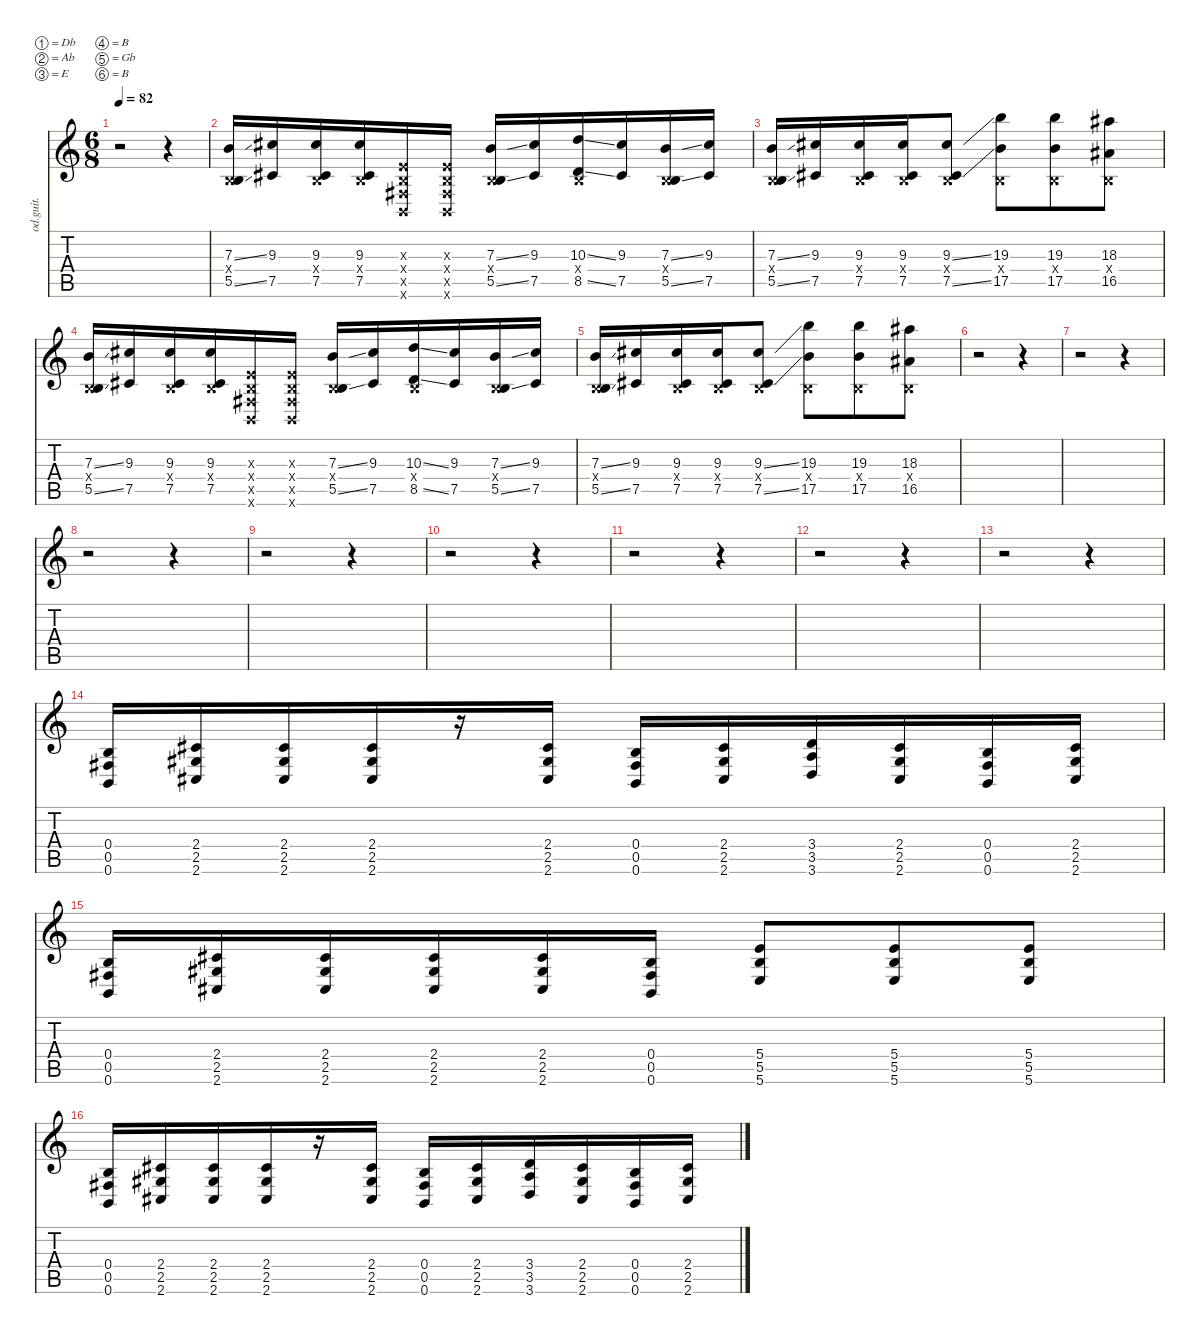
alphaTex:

\defaultSystemsLayout 4
\hideDynamics
\bracketExtendMode nobrackets
\otherSystemsTrackNameOrientation horizontal
\track ("Guitar 1" "od.guit.") {instrument overdrivenguitar}
\staff {score tabs}
\tuning (Db4 Ab3 E3 B2 Gb2 B1)
\ts (6 8)
\tempo 82
\clef g2
\ks c
r.2{dy f instrument overdrivenguitar} r.4 |
(7.3{ss} 0.4{x} 5.5{ss}).16 (9.3{acc #} 7.5{acc #}).16 (9.3{acc #} 0.4{x} 7.5{acc #}).16 (9.3{acc #} 0.4{x} 7.5{acc #}).16 (0.3{x} 0.4{x} 0.5{x acc #} 0.6{x}).16 (0.3{x} 0.4{x} 0.5{x acc #} 0.6{x}).16 (7.3{ss} 0.4{x} 5.5{ss}).16 (9.3{acc #} 7.5{acc #}).16 (10.3{ss} 0.4{x} 8.5{ss}).16 (9.3{acc #} 7.5{acc #}).16 (7.3{ss} 0.4{x} 5.5{ss}).16 (9.3{acc #} 7.5{acc #}).16 |
(7.3{ss} 0.4{x} 5.5{ss}).16 (9.3{acc #} 7.5{acc #}).16 (9.3{acc #} 0.4{x} 7.5{acc #}).16 (9.3{acc #} 0.4{x} 7.5{acc #}).16 (9.3{ss acc #} 0.4{x} 7.5{ss acc #}).8 (19.3 0.4{x} 17.5).8 (19.3 0.4{x} 17.5).8 (18.3{acc #} 0.4{x} 16.5{acc #}).8 |
(7.3{ss} 0.4{x} 5.5{ss}).16 (9.3{acc #} 7.5{acc #}).16 (9.3{acc #} 0.4{x} 7.5{acc #}).16 (9.3{acc #} 0.4{x} 7.5{acc #}).16 (0.3{x} 0.4{x} 0.5{x acc #} 0.6{x}).16 (0.3{x} 0.4{x} 0.5{x acc #} 0.6{x}).16 (7.3{ss} 0.4{x} 5.5{ss}).16 (9.3{acc #} 7.5{acc #}).16 (10.3{ss} 0.4{x} 8.5{ss}).16 (9.3{acc #} 7.5{acc #}).16 (7.3{ss} 0.4{x} 5.5{ss}).16 (9.3{acc #} 7.5{acc #}).16 |
(7.3{ss} 0.4{x} 5.5{ss}).16 (9.3{acc #} 7.5{acc #}).16 (9.3{acc #} 0.4{x} 7.5{acc #}).16 (9.3{acc #} 0.4{x} 7.5{acc #}).16 (9.3{ss acc #} 0.4{x} 7.5{ss acc #}).8 (19.3 0.4{x} 17.5).8 (19.3 0.4{x} 17.5).8 (18.3{acc #} 0.4{x} 16.5{acc #}).8 |
r.2 r.4 |
r.2 r.4 |
r.2 r.4 |
r.2 r.4 |
r.2 r.4 |
r.2 r.4 |
r.2 r.4 |
r.2 r.4 |
(0.4 0.5{acc #} 0.6).16 (2.4{acc #} 2.5{acc #} 2.6{acc #}).16 (2.4{acc #} 2.5{acc #} 2.6{acc #}).16 (2.4{acc #} 2.5{acc #} 2.6{acc #}).16 r.16 (2.4{acc #} 2.5{acc #} 2.6{acc #}).16 (0.4 0.5{acc #} 0.6).16 (2.4{acc #} 2.5{acc #} 2.6{acc #}).16 (3.4 3.5 3.6).16 (2.4{acc #} 2.5{acc #} 2.6{acc #}).16 (0.4 0.5{acc #} 0.6).16 (2.4{acc #} 2.5{acc #} 2.6{acc #}).16 |
(0.4 0.5{acc #} 0.6).16 (2.4{acc #} 2.5{acc #} 2.6{acc #}).16 (2.4{acc #} 2.5{acc #} 2.6{acc #}).16 (2.4{acc #} 2.5{acc #} 2.6{acc #}).16 (2.4{acc #} 2.5{acc #} 2.6{acc #}).16 (0.4 0.5{acc #} 0.6).16 (5.4 5.5 5.6).8 (5.4 5.5 5.6).8 (5.4 5.5 5.6).8 |
(0.4 0.5{acc #} 0.6).16 (2.4{acc #} 2.5{acc #} 2.6{acc #}).16 (2.4{acc #} 2.5{acc #} 2.6{acc #}).16 (2.4{acc #} 2.5{acc #} 2.6{acc #}).16 r.16 (2.4{acc #} 2.5{acc #} 2.6{acc #}).16 (0.4 0.5{acc #} 0.6).16 (2.4{acc #} 2.5{acc #} 2.6{acc #}).16 (3.4 3.5 3.6).16 (2.4{acc #} 2.5{acc #} 2.6{acc #}).16 (0.4 0.5{acc #} 0.6).16 (2.4{acc #} 2.5{acc #} 2.6{acc #}).16
